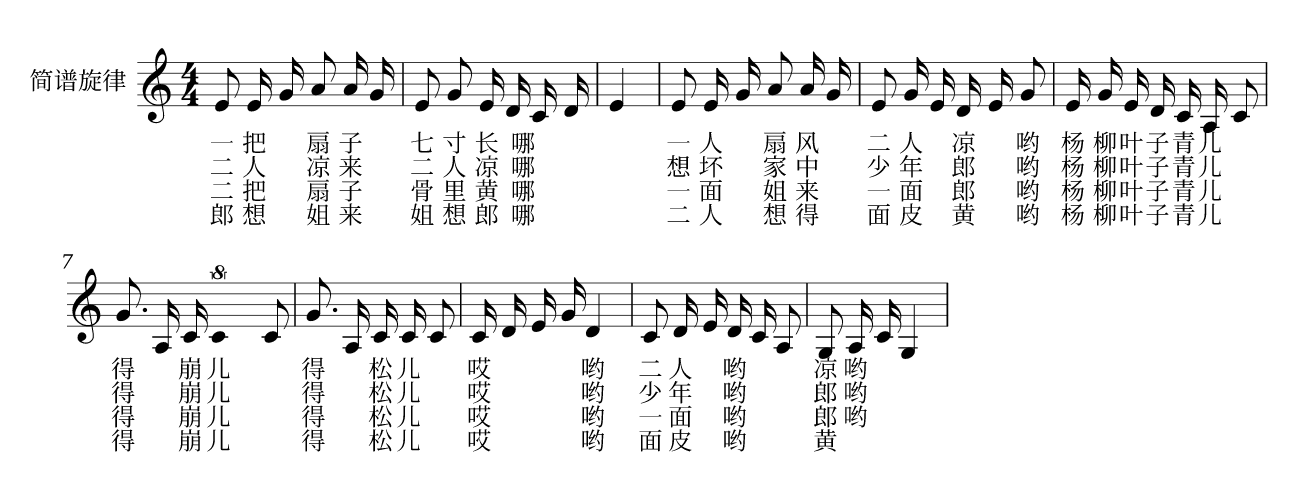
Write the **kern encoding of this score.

**kern	**text	**text	**text	**text
*part1	*part1	*part1	*part1	*part1
*staff1	*staff1	*staff1	*staff1	*staff1
*I"简谱旋律	*	*	*	*
*k[]	*	*	*	*
*M4/4	*	*	*	*
=1	=1	=1	=1	=1
8e	一	二	二	郎
16e	把	人	把	想
16g	.	.	.	.
8a	扇	凉	扇	姐
16a	子	来	子	来
16g	.	.	.	.
=2	=2	=2	=2	=2
8e	七	二	骨	姐
8g	寸	人	里	想
16e	长	凉	黄	郎
16d	.	.	.	.
16c	哪	哪	哪	哪
16d	.	.	.	.
=3	=3	=3	=3	=3
4e	.	.	.	.
=4	=4	=4	=4	=4
8e	一	想	一	二
16e	人	坏	面	人
16g	.	.	.	.
8a	扇	家	姐	想
16a	风	中	来	得
16g	.	.	.	.
=5	=5	=5	=5	=5
8e	二	少	一	面
16g	人	年	面	皮
16e	.	.	.	.
16d	凉	郎	郎	黄
16e	.	.	.	.
8g	哟	哟	哟	哟
=6	=6	=6	=6	=6
16e	杨	杨	杨	杨
16g	柳	柳	柳	柳
16e	叶	叶	叶	叶
16d	子	子	子	子
16c	青	青	青	青
16A	儿	儿	儿	儿
8c	.	.	.	.
=7	=7	=7	=7	=7
8.g	得	得	得	得
16A	.	.	.	.
16c	崩	崩	崩	崩
!LO:N:vis=4	!	!	!	!
16%5c	儿	儿	儿	儿
8c	.	.	.	.
=8	=8	=8	=8	=8
8.g	得	得	得	得
16A	.	.	.	.
16c	松	松	松	松
16c	儿	儿	儿	儿
8c	.	.	.	.
=9	=9	=9	=9	=9
16c	哎	哎	哎	哎
16d	.	.	.	.
16e	.	.	.	.
16g	.	.	.	.
4d	哟	哟	哟	哟
=10	=10	=10	=10	=10
8c	二	少	一	面
16d	人	年	面	皮
16e	.	.	.	.
16d	哟	哟	哟	哟
16c	.	.	.	.
8A	.	.	.	.
=11	=11	=11	=11	=11
8G	凉	郎	郎	黄
16A	哟	哟	哟	.
16c	.	.	.	.
4G	.	.	.	.
=	=	=	=	=
*-	*-	*-	*-	*-
